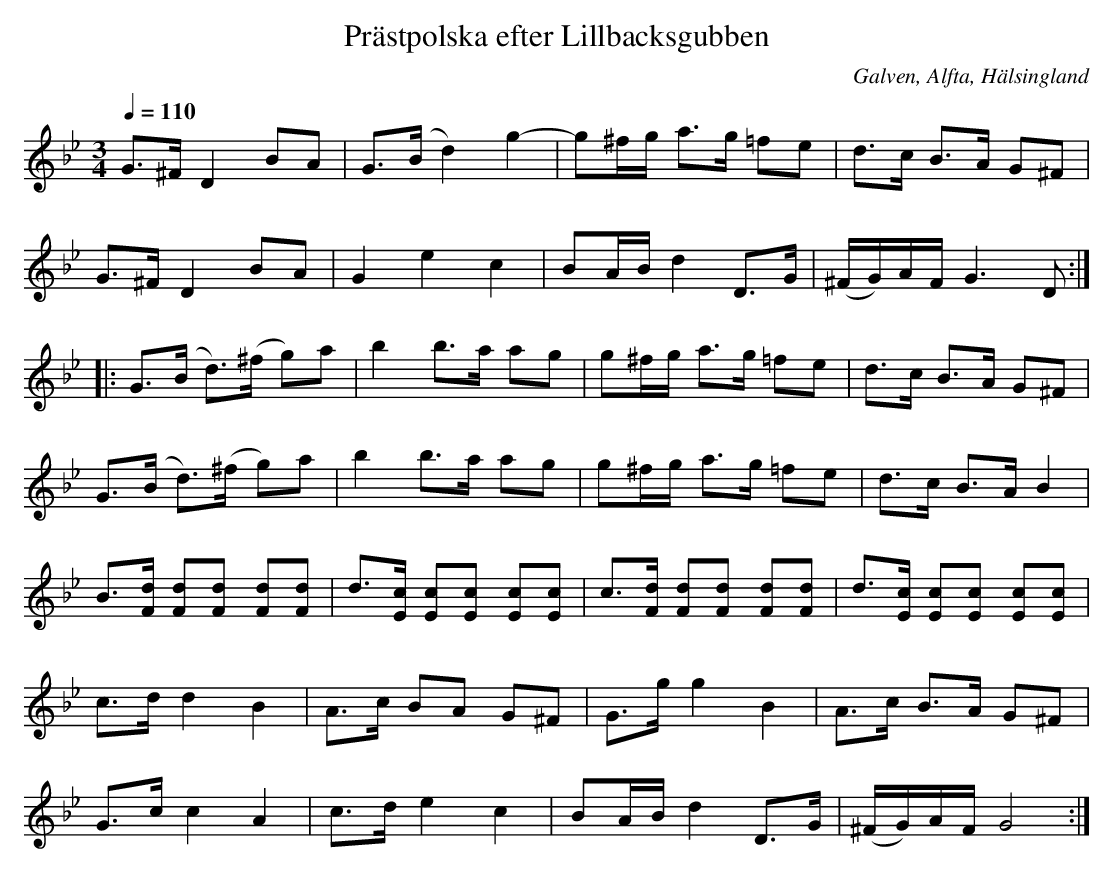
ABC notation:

X:1
T:Prästpolska efter Lillbacksgubben
O:Galven, Alfta, Hälsingland
M:3/4
L:1/8
Q:1/4=110
K:Gm
G>^F   D2       BA         | G>(B   d2)      g2-       | g^f/g/ a>g =fe | d>c         B>A G^F  |
G>^F   D2       BA         | G2     e2       c2           | BA/B/  d2 D>G  | (^F/G/)A/F/ G3 D  :|]
|: G>(B   d>)(^f   g)a        | b2     b>a      ag         | g^f/g/ a>g =fe | d>c         B>A G^F  |
G>(B   d>)(^f   g)a        | b2     b>a      ag         | g^f/g/ a>g =fe | d>c         B>A B2   |
B>[Fd] [Fd][Fd] [Fd][Fd] | d>[Ec] [Ec][Ec] [Ec][Ec] | \
c>[Fd] [Fd][Fd] [Fd][Fd] | d>[Ec] [Ec][Ec] [Ec][Ec] |
c>d    d2       B2           | A>c    BA       G^F       | G>g    g2 B2     | A>c         B>A G^F  |
G>c    c2       A2           | c>d    e2       c2        | BA/B/  d2 D>G   | (^F/G/)A/F/ G4      :|]
